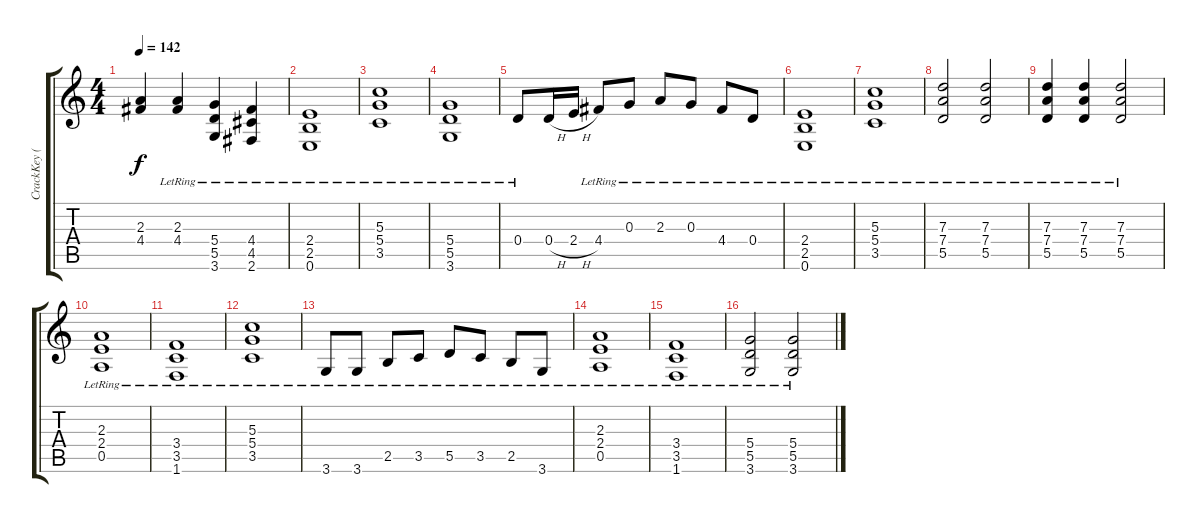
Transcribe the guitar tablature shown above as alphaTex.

\track ("CrackKey (John)" "CrackKey (") {instrument acousticguitarsteel}
\staff {score tabs}
\tuning (E4 B3 G3 D3 A2 E2) {hide}
\ts (4 4)
\tempo 142
\clef g2
\ks c
(2.3{t} 4.4{t}).4{dy f} (2.3{lr} 4.4{lr}).4 (5.4{lr} 5.5{lr} 3.6{lr}).4 (4.4{lr} 4.5{lr} 2.6{lr}).4 |
(2.4{lr} 2.5{lr} 0.6{lr}).1 |
(5.3{lr} 5.4{lr} 3.5{lr}).1 |
(5.4{lr} 5.5{lr} 3.6{lr}).1 |
0.4{lr}.8 0.4{h}.16 2.4{h}.16 4.4{lr}.8 0.3{lr}.8 2.3{lr}.8 0.3{lr}.8 4.4{lr}.8 0.4{lr}.8 |
(2.4{lr} 2.5{lr} 0.6{lr}).1 |
(5.3{lr} 5.4{lr} 3.5{lr}).1 |
(7.3{lr} 7.4{lr} 5.5{lr}).2 (7.3{lr} 7.4{lr} 5.5{lr}).2 |
(7.3{lr} 7.4{lr} 5.5{lr}).4 (7.3{lr} 7.4{lr} 5.5{lr}).4 (7.3{lr} 7.4{lr} 5.5{lr}).2 |
(2.3{lr} 2.4{lr} 0.5{lr}).1 |
(3.4{lr} 3.5{lr} 1.6{lr}).1 |
(5.3{lr} 5.4{lr} 3.5{lr}).1 |
3.6{lr}.8 3.6{lr}.8 2.5{lr}.8 3.5{lr}.8 5.5{lr}.8 3.5{lr}.8 2.5{lr}.8 3.6{lr}.8 |
(2.3{lr} 2.4{lr} 0.5{lr}).1 |
(3.4{lr} 3.5{lr} 1.6{lr}).1 |
(5.4{lr} 5.5{lr} 3.6{lr}).2 (5.4{lr} 5.5{lr} 3.6{lr}).2
